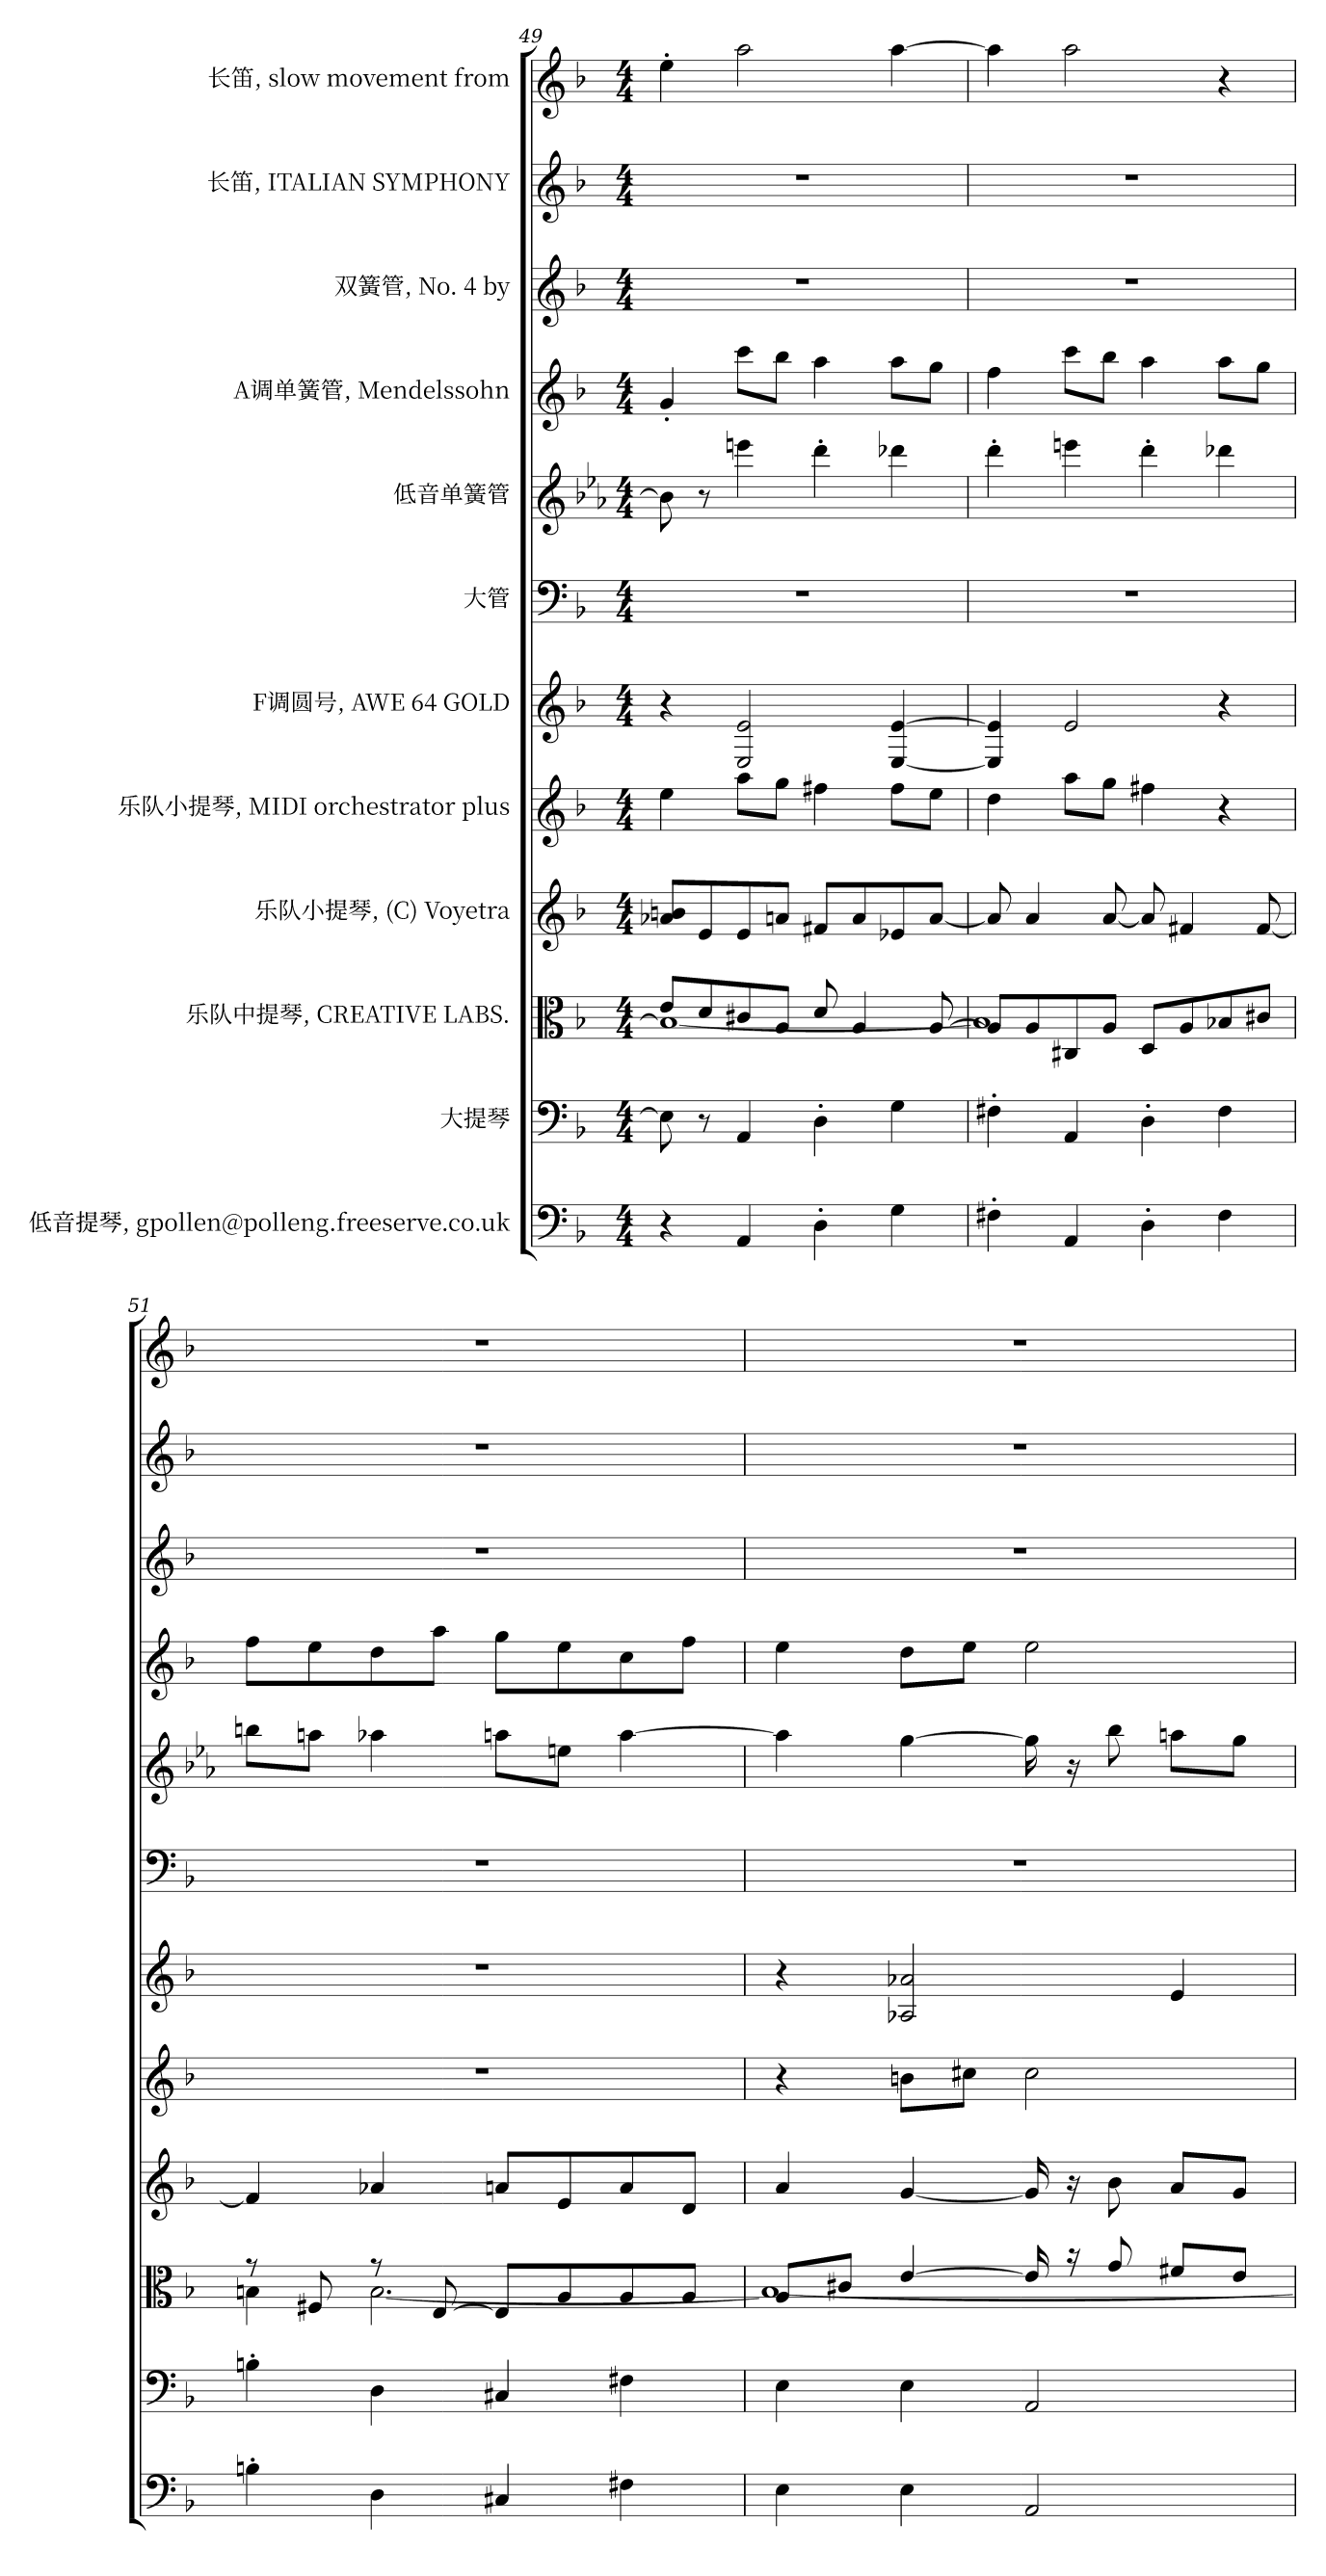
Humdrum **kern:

**kern	**kern	**kern	**kern	**kern	**kern	**kern	**kern	**kern	**kern	**kern	**kern
*part12	*part11	*part10	*part9	*part8	*part7	*part6	*part5	*part4	*part3	*part2	*part1
*staff12	*staff11	*staff10	*staff9	*staff8	*staff7	*staff6	*staff5	*staff4	*staff3	*staff2	*staff1
*I"低音提琴, gpollen@polleng.freeserve.co.uk	*I"大提琴	*I"乐队中提琴, CREATIVE LABS.	*I"乐队小提琴, (C) Voyetra	*I"乐队小提琴, MIDI orchestrator plus	*I"F调圆号, AWE 64 GOLD	*I"大管	*I"低音单簧管	*I"A调单簧管, Mendelssohn	*I"双簧管, No. 4 by	*I"长笛, ITALIAN SYMPHONY	*I"长笛, slow movement from
*clefF4	*clefF4	*clefC3	*clefG2	*clefG2	*clefG2	*clefF4	*clefG2	*clefG2	*clefG2	*clefG2	*clefG2
*ITrd7c12	*	*	*	*	*ITrd4c7	*	*ITrd8c14	*ITrd2c3	*	*	*
*k[b-]	*k[b-]	*k[b-]	*k[b-]	*k[b-]	*k[b-e-]	*k[b-]	*k[b-e-a-]	*k[f#c#]	*k[b-]	*k[b-]	*k[b-]
*M4/4	*M4/4	*M4/4	*M4/4	*M4/4	*M4/4	*M4/4	*M4/4	*M4/4	*M4/4	*M4/4	*M4/4
=49	=49	=49	=49	=49	=49	=49	=49	=49	=49	=49	=49
*	*	*^	*	*	*	*	*	*	*	*	*
4r	8E\]	8e/L	1B_	8a-X/ 8bn/L	4ee\	4r	1r	8B\]	4e'/	1r	1r	4ee'\
.	8r	8d/	.	8e/	.	.	.	8r	.	.	.	.
4AAA/	4AA/	8c#X/	.	8e/	8aa\L	2AA/ 2A/	.	4een\	8aa\L	.	.	2aa\
.	.	8A/J	.	8an/J	8gg\J	.	.	.	8gg\J	.	.	.
4DD'\	4D'\	8d/	.	8f#X/L	4ff#X\	.	.	4dd'\	4ff#\	.	.	.
.	.	4A/	.	8a/	.	.	.	.	.	.	.	.
4GG\	4G\	.	.	8e-X/	8ff#\L	[4AA/ [4A/	.	4dd-X\	8ff#\L	.	.	[4aa\
.	.	[8A/	.	[8a/J	8ee\J	.	.	.	8ee\J	.	.	.
!!LO:PB:g=z
=50	=50	=50	=50	=50	=50	=50	=50	=50	=50	=50	=50	=50
4FF#X'\	4F#X'\	8A/L]	1B]	8a/]	4dd\	4AA/] 4A/]	1r	4dd'\	4dd\	1r	1r	4aa\]
.	.	8A/	.	4a/	.	.	.	.	.	.	.	.
4AAA/	4AA/	8C#X/	.	.	8aa\L	2A/	.	4een\	8aa\L	.	.	2aa\
.	.	8A/J	.	[8a/	8gg\J	.	.	.	8gg\J	.	.	.
4DD'\	4D'\	8D/L	.	8a/]	4ff#X\	.	.	4dd'\	4ff#\	.	.	.
.	.	8A/	.	4f#X/	.	.	.	.	.	.	.	.
4FF#\	4F#\	8B-X/	.	.	4r	4r	.	4dd-X\	8ff#\L	.	.	4r
.	.	8c#X/J	.	[8f#/	.	.	.	.	8ee\J	.	.	.
=51	=51	=51	=51	=51	=51	=51	=51	=51	=51	=51	=51	=51
*	*	*	*	*	*	*	*	*	*	*	*	*MM65
4BBn'\	4Bn'\	8r	4Bn\	4f#/]	1r	1r	1r	8bn\L	8dd\L	1r	1r	1r
.	.	8F#X/	.	.	.	.	.	8an\J	8cc#\	.	.	.
4DD\	4D\	8r	[2.B\	4a-X/	.	.	.	4a-X\	8b\	.	.	.
.	.	[8E/	.	.	.	.	.	.	8ff#\J	.	.	.
4CC#X/	4C#X/	8E/L]	.	8an/L	.	.	.	8an\L	8ee\L	.	.	.
.	.	8A/	.	8e/	.	.	.	8en\J	8cc#\	.	.	.
4FF#X\	4F#X\	8A/	.	8a/	.	.	.	[4a\	8a\	.	.	.
.	.	8A/J	.	8d/J	.	.	.	.	8dd\J	.	.	.
=52	=52	=52	=52	=52	=52	=52	=52	=52	=52	=52	=52	=52
*	*	*	*	*	*	*	*	*	*	*	*	*MM56
4EE\	4E\	8A/L	1B_	4a/	4r	4r	1r	4a\]	4cc#\	1r	1r	1r
.	.	8c#X/J	.	.	.	.	.	.	.	.	.	.
4EE\	4E\	[4e/	.	[4g/	8bn\L	2D-X/ 2d-X/	.	[4g\	8b\L	.	.	.
.	.	.	.	.	8cc#X\J	.	.	.	8cc#\J	.	.	.
2AAA/	2AA/	16e/]	.	16g/]	2cc#\	.	.	16g\]	2cc#\	.	.	.
.	.	16r	.	16r	.	.	.	16r	.	.	.	.
.	.	8g/	.	8b-\	.	.	.	8b-\	.	.	.	.
.	.	8f#X/L	.	8a/L	.	4A/	.	8an\L	.	.	.	.
.	.	8e/J	.	8g/J	.	.	.	8g\J	.	.	.	.
*	*	*v	*v	*	*	*	*	*	*	*	*	*
=	=	=	=	=	=	=	=	=	=	=	=
*-	*-	*-	*-	*-	*-	*-	*-	*-	*-	*-	*-
